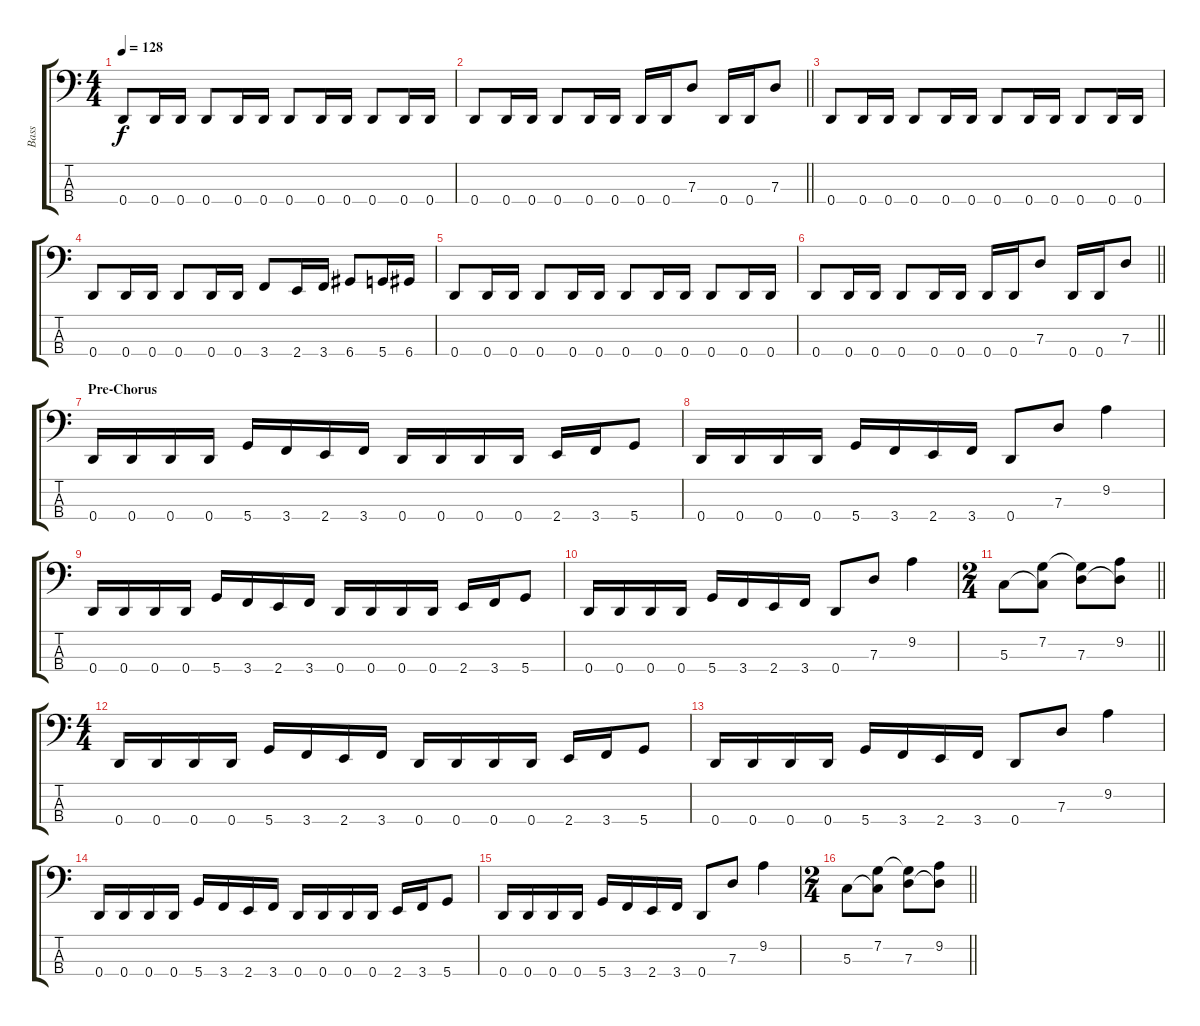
\track ("Bass" "Bass") {instrument electricbasspick}
\staff {score tabs}
\tuning (F2 C2 G1 D1) {hide}
\ts (4 4)
\tempo 128
\clef f4
\ks c
0.4.8{dy f} 0.4.16 0.4.16 0.4.8 0.4.16 0.4.16 0.4.8 0.4.16 0.4.16 0.4.8 0.4.16 0.4.16 |
\barLineRight lightlight
0.4.8 0.4.16 0.4.16 0.4.8 0.4.16 0.4.16 0.4.16 0.4.16 7.3.8 0.4.16 0.4.16 7.3.8 |
0.4.8 0.4.16 0.4.16 0.4.8 0.4.16 0.4.16 0.4.8 0.4.16 0.4.16 0.4.8 0.4.16 0.4.16 |
0.4.8 0.4.16 0.4.16 0.4.8 0.4.16 0.4.16 3.4.8 2.4.16 3.4.16 6.4.8 5.4.16 6.4.16 |
0.4.8 0.4.16 0.4.16 0.4.8 0.4.16 0.4.16 0.4.8 0.4.16 0.4.16 0.4.8 0.4.16 0.4.16 |
\barLineRight lightlight
0.4.8 0.4.16 0.4.16 0.4.8 0.4.16 0.4.16 0.4.16 0.4.16 7.3.8 0.4.16 0.4.16 7.3.8 |
\section ("" "Pre-Chorus")
0.4.16 0.4.16 0.4.16 0.4.16 5.4.16 3.4.16 2.4.16 3.4.16 0.4.16 0.4.16 0.4.16 0.4.16 2.4.16 3.4.16 5.4.8 |
0.4.16 0.4.16 0.4.16 0.4.16 5.4.16 3.4.16 2.4.16 3.4.16 0.4.8 7.3.8 9.2.4 |
0.4.16 0.4.16 0.4.16 0.4.16 5.4.16 3.4.16 2.4.16 3.4.16 0.4.16 0.4.16 0.4.16 0.4.16 2.4.16 3.4.16 5.4.8 |
0.4.16 0.4.16 0.4.16 0.4.16 5.4.16 3.4.16 2.4.16 3.4.16 0.4.8 7.3.8 9.2.4 |
\ts (2 4)
\barLineRight lightlight
5.3.8 (7.2 5.3{t}).8 (7.2{t} 7.3).8 (9.2 7.3{t}).8 |
\ts (4 4)
0.4.16 0.4.16 0.4.16 0.4.16 5.4.16 3.4.16 2.4.16 3.4.16 0.4.16 0.4.16 0.4.16 0.4.16 2.4.16 3.4.16 5.4.8 |
0.4.16 0.4.16 0.4.16 0.4.16 5.4.16 3.4.16 2.4.16 3.4.16 0.4.8 7.3.8 9.2.4 |
0.4.16 0.4.16 0.4.16 0.4.16 5.4.16 3.4.16 2.4.16 3.4.16 0.4.16 0.4.16 0.4.16 0.4.16 2.4.16 3.4.16 5.4.8 |
0.4.16 0.4.16 0.4.16 0.4.16 5.4.16 3.4.16 2.4.16 3.4.16 0.4.8 7.3.8 9.2.4 |
\ts (2 4)
\barLineRight lightlight
5.3.8 (7.2 5.3{t}).8 (7.2{t} 7.3).8 (9.2 7.3{t}).8
